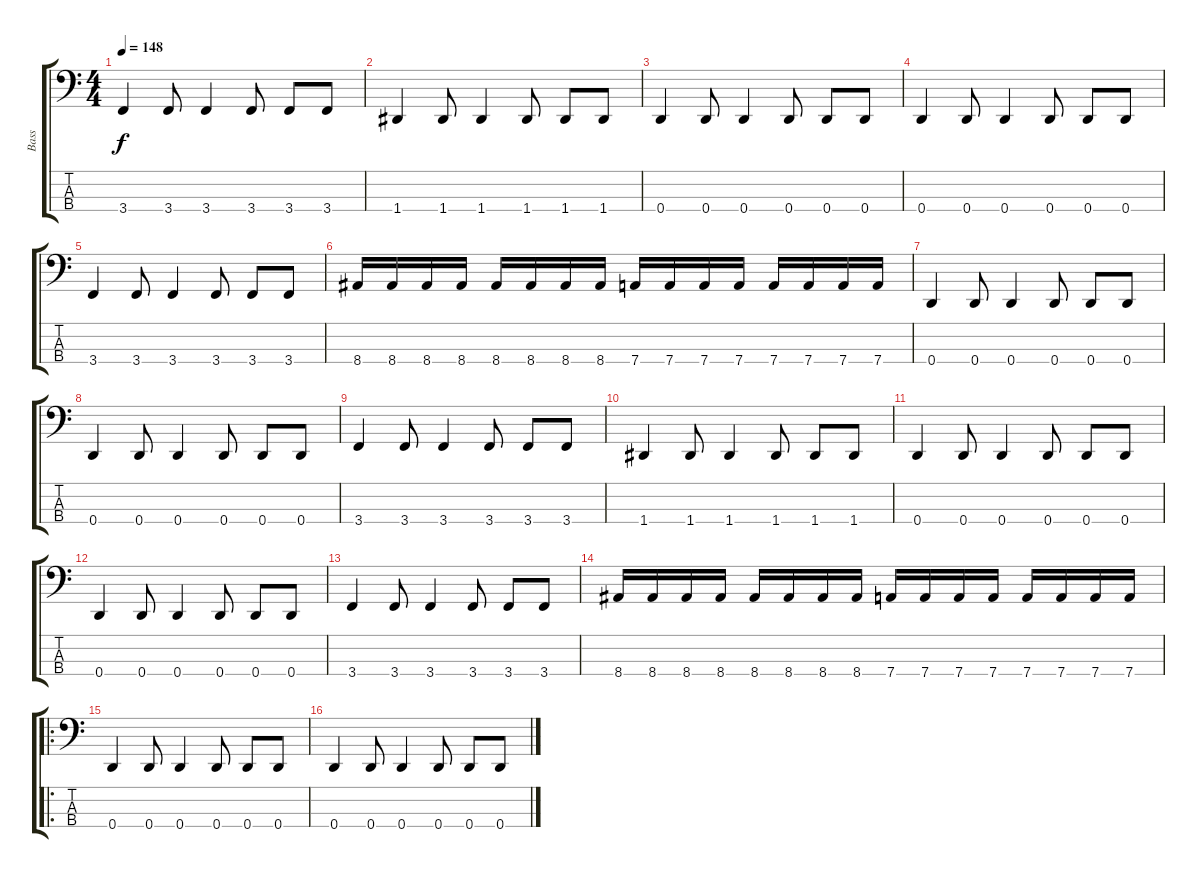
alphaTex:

\track ("Bass" "Bass") {instrument electricbassfinger}
\staff {score tabs}
\tuning (G2 D2 A1 D1) {hide}
\ts (4 4)
\tempo 148
\clef f4
\ks c
3.4.4{dy f} 3.4.8 3.4.4 3.4.8 3.4.8 3.4.8 |
1.4.4 1.4.8 1.4.4 1.4.8 1.4.8 1.4.8 |
0.4.4 0.4.8 0.4.4 0.4.8 0.4.8 0.4.8 |
0.4.4 0.4.8 0.4.4 0.4.8 0.4.8 0.4.8 |
3.4.4 3.4.8 3.4.4 3.4.8 3.4.8 3.4.8 |
8.4.16 8.4.16 8.4.16 8.4.16 8.4.16 8.4.16 8.4.16 8.4.16 7.4.16 7.4.16 7.4.16 7.4.16 7.4.16 7.4.16 7.4.16 7.4.16 |
0.4.4 0.4.8 0.4.4 0.4.8 0.4.8 0.4.8 |
0.4.4 0.4.8 0.4.4 0.4.8 0.4.8 0.4.8 |
3.4.4 3.4.8 3.4.4 3.4.8 3.4.8 3.4.8 |
1.4.4 1.4.8 1.4.4 1.4.8 1.4.8 1.4.8 |
0.4.4 0.4.8 0.4.4 0.4.8 0.4.8 0.4.8 |
0.4.4 0.4.8 0.4.4 0.4.8 0.4.8 0.4.8 |
3.4.4 3.4.8 3.4.4 3.4.8 3.4.8 3.4.8 |
8.4.16 8.4.16 8.4.16 8.4.16 8.4.16 8.4.16 8.4.16 8.4.16 7.4.16 7.4.16 7.4.16 7.4.16 7.4.16 7.4.16 7.4.16 7.4.16 |
\ro
0.4.4 0.4.8 0.4.4 0.4.8 0.4.8 0.4.8 |
0.4.4 0.4.8 0.4.4 0.4.8 0.4.8 0.4.8
